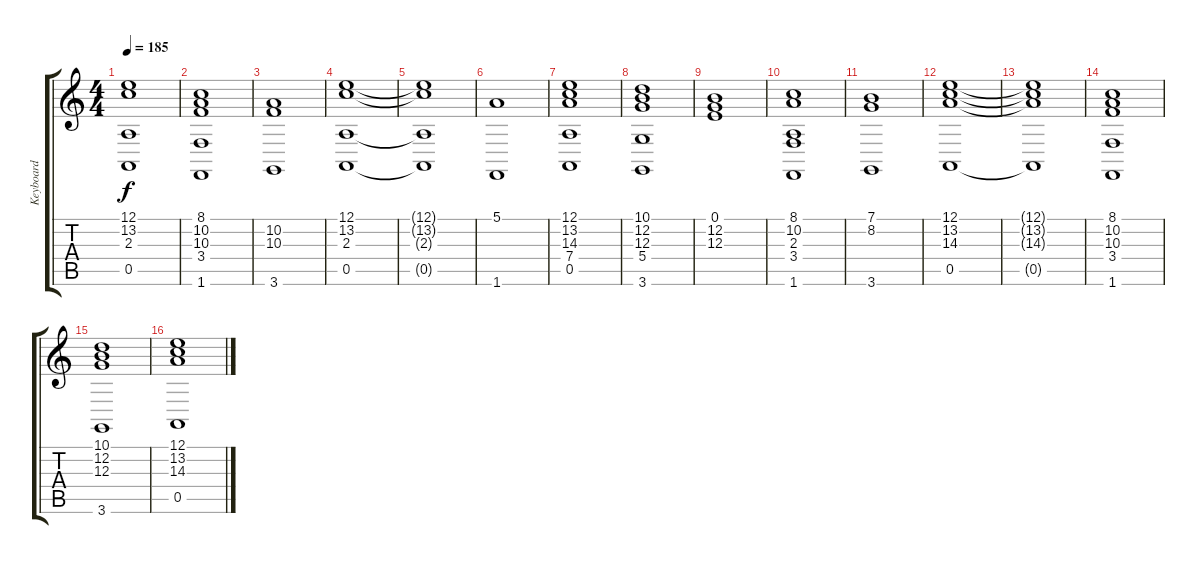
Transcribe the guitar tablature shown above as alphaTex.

\track ("Keyboard" "Keyboard") {instrument pad2warm}
\staff {score tabs}
\tuning (E4 B3 G3 D3 A2 E2) {hide}
\ts (4 4)
\tempo 185
\clef g2
\ks c
(12.1{t} 13.2{t} 2.3{t} 0.5{t}).1{dy f} |
(8.1 10.2 10.3 3.4 1.6).1 |
(10.2 10.3 3.6).1 |
(12.1 13.2 2.3 0.5).1 |
(12.1{t} 13.2{t} 2.3{t} 0.5{t}).1 |
(5.1 1.6).1 |
(12.1 13.2 14.3 7.4 0.5).1 |
(10.1 12.2 12.3 5.4 3.6).1 |
(0.1 12.2 12.3).1 |
(8.1 10.2 2.3 3.4 1.6).1 |
(7.1 8.2 3.6).1 |
(12.1 13.2 14.3 0.5).1 |
(12.1{t} 13.2{t} 14.3{t} 0.5{t}).1 |
(8.1 10.2 10.3 3.4 1.6).1 |
(10.1 12.2 12.3 3.6).1 |
(12.1 13.2 14.3 0.5).1
